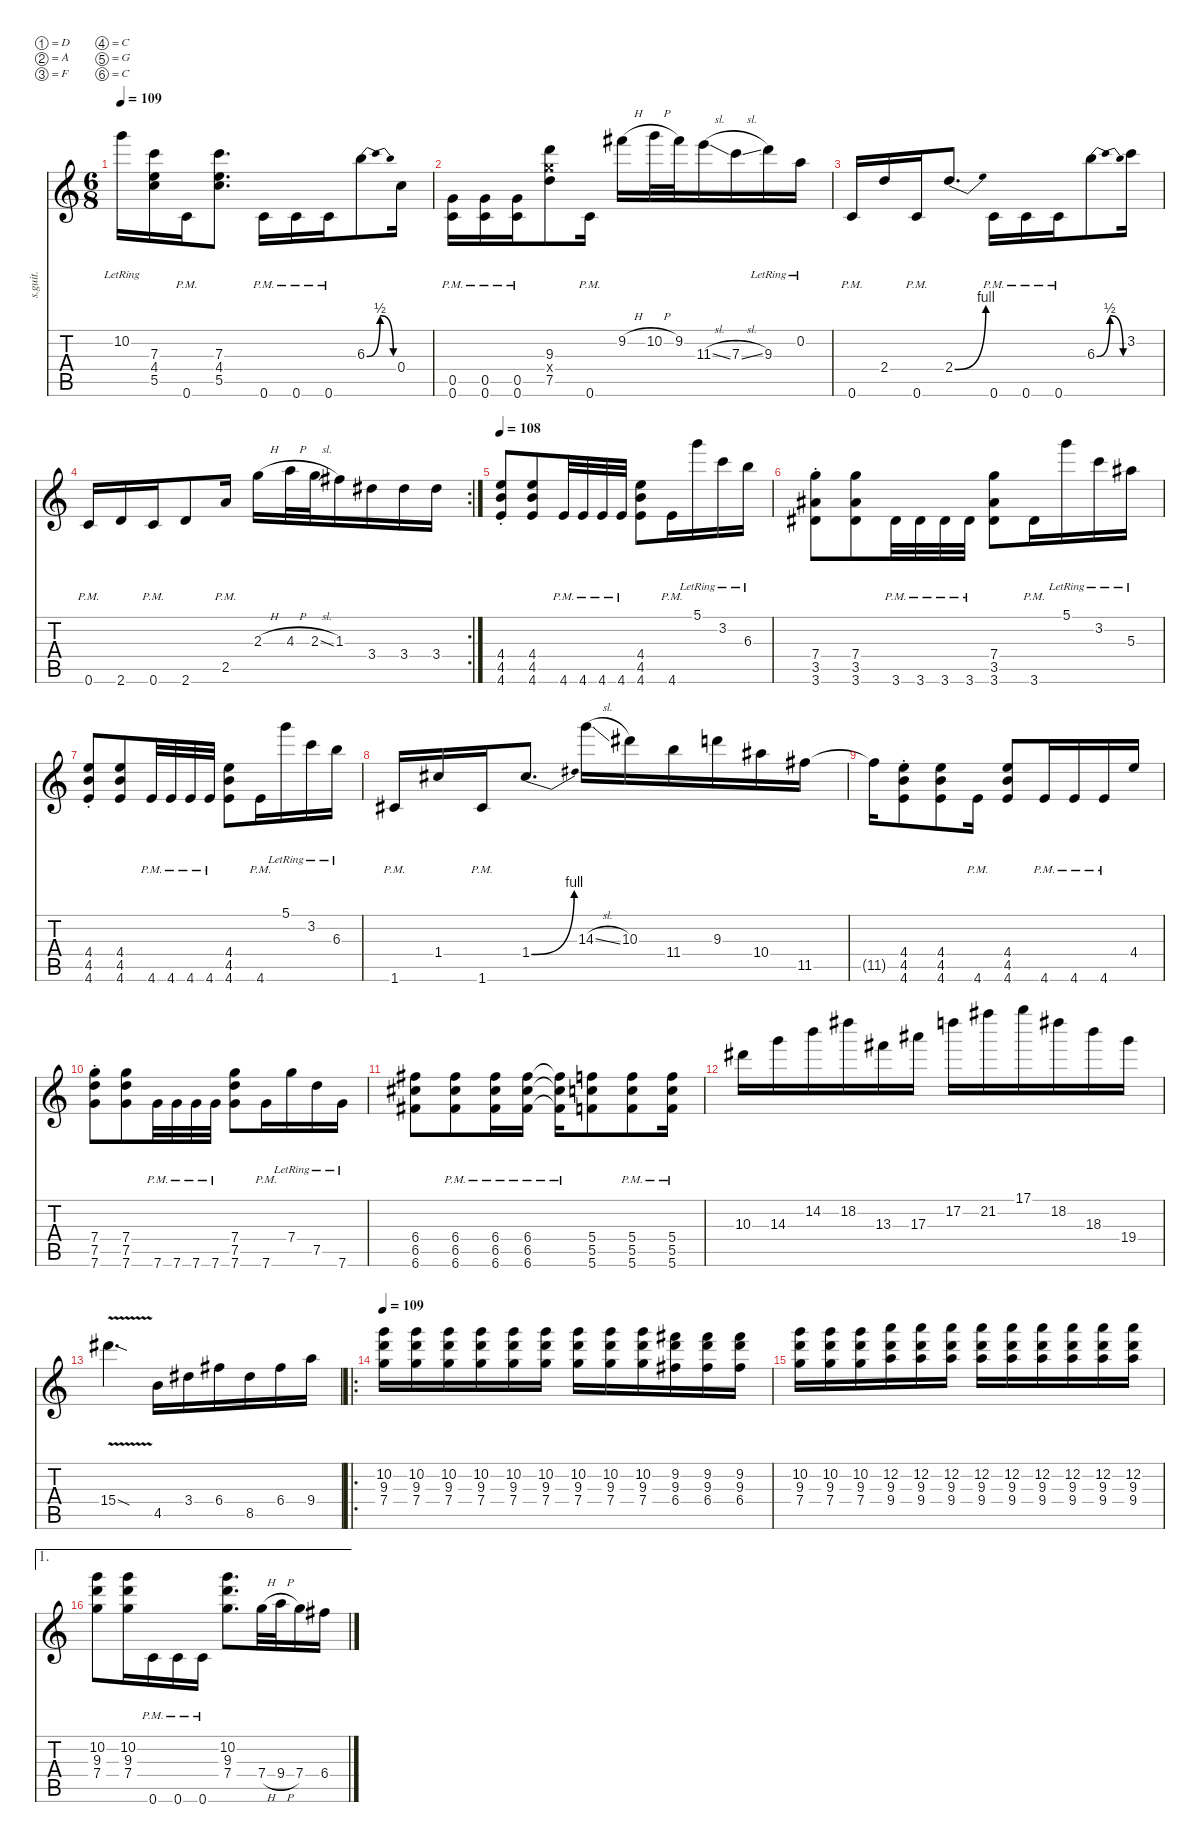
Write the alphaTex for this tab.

\defaultSystemsLayout 4
\hideDynamics
\bracketExtendMode nobrackets
\track ("Octaver effect gt2" "s.guit.") {instrument distortionguitar}
\staff {score tabs}
\tuning (D5 A4 F4 C4 G3 C3)
\ts (6 8)
\tempo 109
\clef g2
\ks c
10.2{lr t}.16{lyrics (0 "") lyrics (1 "") lyrics (2 "") lyrics (3 "") lyrics (4 "") dy mf} (7.3 4.4 5.5).16{lyrics (0 "") lyrics (1 "") lyrics (2 "") lyrics (3 "") lyrics (4 "")} 0.6{pm}.16{lyrics (0 "") lyrics (1 "") lyrics (2 "") lyrics (3 "") lyrics (4 "")} (7.3 4.4 5.5).8{d lyrics (0 "") lyrics (1 "") lyrics (2 "") lyrics (3 "") lyrics (4 "")} 0.6{pm}.16{lyrics (0 "") lyrics (1 "") lyrics (2 "") lyrics (3 "") lyrics (4 "")} 0.6{pm}.16{lyrics (0 "") lyrics (1 "") lyrics (2 "") lyrics (3 "") lyrics (4 "")} 0.6{pm}.16{lyrics (0 "") lyrics (1 "") lyrics (2 "") lyrics (3 "") lyrics (4 "")} 6.3{be (bendrelease 0 0 30 2 30 2 60 0)}.8{lyrics (0 "") lyrics (1 "") lyrics (2 "") lyrics (3 "") lyrics (4 "")} 0.4.16{lyrics (0 "") lyrics (1 "") lyrics (2 "") lyrics (3 "") lyrics (4 "")} |
(0.5{pm} 0.6{pm}).16{lyrics (0 "") lyrics (1 "") lyrics (2 "") lyrics (3 "") lyrics (4 "")} (0.5{pm} 0.6{pm}).16{lyrics (0 "") lyrics (1 "") lyrics (2 "") lyrics (3 "") lyrics (4 "")} (0.5{pm} 0.6{pm}).16{lyrics (0 "") lyrics (1 "") lyrics (2 "") lyrics (3 "") lyrics (4 "")} (9.3 7.5 7.4{x}).8{lyrics (0 "") lyrics (1 "") lyrics (2 "") lyrics (3 "") lyrics (4 "")} 0.6{pm}.16{lyrics (0 "") lyrics (1 "") lyrics (2 "") lyrics (3 "") lyrics (4 "")} 9.2{h acc #}.16{lyrics (0 "") lyrics (1 "") lyrics (2 "") lyrics (3 "") lyrics (4 "")} 10.2{h}.32{lyrics (0 "") lyrics (1 "") lyrics (2 "") lyrics (3 "") lyrics (4 "")} 9.2{acc #}.32{lyrics (0 "") lyrics (1 "") lyrics (2 "") lyrics (3 "") lyrics (4 "")} 11.3{sl}.16{lyrics (0 "") lyrics (1 "") lyrics (2 "") lyrics (3 "") lyrics (4 "")} 7.3{sl}.16{lyrics (0 "") lyrics (1 "") lyrics (2 "") lyrics (3 "") lyrics (4 "")} 9.3{lr}.16{lyrics (0 "") lyrics (1 "") lyrics (2 "") lyrics (3 "") lyrics (4 "")} 0.2{lr}.16{lyrics (0 "") lyrics (1 "") lyrics (2 "") lyrics (3 "") lyrics (4 "")} |
0.6{pm}.16{lyrics (0 "") lyrics (1 "") lyrics (2 "") lyrics (3 "") lyrics (4 "")} 2.4.16{lyrics (0 "") lyrics (1 "") lyrics (2 "") lyrics (3 "") lyrics (4 "")} 0.6{pm}.16{lyrics (0 "") lyrics (1 "") lyrics (2 "") lyrics (3 "") lyrics (4 "")} 2.4{be (bend 0 0 60 4)}.8{d lyrics (0 "") lyrics (1 "") lyrics (2 "") lyrics (3 "") lyrics (4 "")} 0.6{pm}.16{lyrics (0 "") lyrics (1 "") lyrics (2 "") lyrics (3 "") lyrics (4 "")} 0.6{pm}.16{lyrics (0 "") lyrics (1 "") lyrics (2 "") lyrics (3 "") lyrics (4 "")} 0.6{pm}.16{lyrics (0 "") lyrics (1 "") lyrics (2 "") lyrics (3 "") lyrics (4 "")} 6.3{be (bendrelease 0 0 30 2 30 2 60 0)}.8{lyrics (0 "") lyrics (1 "") lyrics (2 "") lyrics (3 "") lyrics (4 "")} 3.2.16{lyrics (0 "") lyrics (1 "") lyrics (2 "") lyrics (3 "") lyrics (4 "")} |
\rc 2
0.6{pm}.16{lyrics (0 "") lyrics (1 "") lyrics (2 "") lyrics (3 "") lyrics (4 "")} 2.6.16{lyrics (0 "") lyrics (1 "") lyrics (2 "") lyrics (3 "") lyrics (4 "")} 0.6{pm}.16{lyrics (0 "") lyrics (1 "") lyrics (2 "") lyrics (3 "") lyrics (4 "")} 2.6.8{lyrics (0 "") lyrics (1 "") lyrics (2 "") lyrics (3 "") lyrics (4 "")} 2.5{pm}.16{lyrics (0 "") lyrics (1 "") lyrics (2 "") lyrics (3 "") lyrics (4 "")} 2.3{h}.16{lyrics (0 "") lyrics (1 "") lyrics (2 "") lyrics (3 "") lyrics (4 "")} 4.3{h}.32{lyrics (0 "") lyrics (1 "") lyrics (2 "") lyrics (3 "") lyrics (4 "")} 2.3{sl}.32{lyrics (0 "") lyrics (1 "") lyrics (2 "") lyrics (3 "") lyrics (4 "")} 1.3{acc #}.16{lyrics (0 "") lyrics (1 "") lyrics (2 "") lyrics (3 "") lyrics (4 "")} 3.4{acc #}.16{lyrics (0 "") lyrics (1 "") lyrics (2 "") lyrics (3 "") lyrics (4 "")} 3.4{acc #}.16{lyrics (0 "") lyrics (1 "") lyrics (2 "") lyrics (3 "") lyrics (4 "")} 3.4{acc #}.16{lyrics (0 "") lyrics (1 "") lyrics (2 "") lyrics (3 "") lyrics (4 "")} |
\tempo 108
(4.4{st} 4.5{st} 4.6{st}).8{lyrics (0 "") lyrics (1 "") lyrics (2 "") lyrics (3 "") lyrics (4 "")} (4.4 4.5 4.6).8{lyrics (0 "") lyrics (1 "") lyrics (2 "") lyrics (3 "") lyrics (4 "")} 4.6{pm}.32{lyrics (0 "") lyrics (1 "") lyrics (2 "") lyrics (3 "") lyrics (4 "")} 4.6{pm}.32{lyrics (0 "") lyrics (1 "") lyrics (2 "") lyrics (3 "") lyrics (4 "")} 4.6{pm}.32{lyrics (0 "") lyrics (1 "") lyrics (2 "") lyrics (3 "") lyrics (4 "")} 4.6{pm}.32{lyrics (0 "") lyrics (1 "") lyrics (2 "") lyrics (3 "") lyrics (4 "")} (4.4 4.5 4.6).8{lyrics (0 "") lyrics (1 "") lyrics (2 "") lyrics (3 "") lyrics (4 "")} 4.6{pm}.16{lyrics (0 "") lyrics (1 "") lyrics (2 "") lyrics (3 "") lyrics (4 "")} 5.1{lr}.16{lyrics (0 "") lyrics (1 "") lyrics (2 "") lyrics (3 "") lyrics (4 "")} 3.2{lr}.16{lyrics (0 "") lyrics (1 "") lyrics (2 "") lyrics (3 "") lyrics (4 "")} 6.3{lr}.16{lyrics (0 "") lyrics (1 "") lyrics (2 "") lyrics (3 "") lyrics (4 "")} |
(7.4{st} 3.5{st acc #} 3.6{st acc #}).8{lyrics (0 "") lyrics (1 "") lyrics (2 "") lyrics (3 "") lyrics (4 "")} (7.4 3.5{acc #} 3.6{acc #}).8{lyrics (0 "") lyrics (1 "") lyrics (2 "") lyrics (3 "") lyrics (4 "")} 3.6{pm acc #}.32{lyrics (0 "") lyrics (1 "") lyrics (2 "") lyrics (3 "") lyrics (4 "")} 3.6{pm acc #}.32{lyrics (0 "") lyrics (1 "") lyrics (2 "") lyrics (3 "") lyrics (4 "")} 3.6{pm acc #}.32{lyrics (0 "") lyrics (1 "") lyrics (2 "") lyrics (3 "") lyrics (4 "")} 3.6{pm acc #}.32{lyrics (0 "") lyrics (1 "") lyrics (2 "") lyrics (3 "") lyrics (4 "")} (7.4 3.5{acc #} 3.6{acc #}).8{lyrics (0 "") lyrics (1 "") lyrics (2 "") lyrics (3 "") lyrics (4 "")} 3.6{pm acc #}.16{lyrics (0 "") lyrics (1 "") lyrics (2 "") lyrics (3 "") lyrics (4 "")} 5.1{lr}.16{lyrics (0 "") lyrics (1 "") lyrics (2 "") lyrics (3 "") lyrics (4 "")} 3.2{lr}.16{lyrics (0 "") lyrics (1 "") lyrics (2 "") lyrics (3 "") lyrics (4 "")} 5.3{lr acc #}.16{lyrics (0 "") lyrics (1 "") lyrics (2 "") lyrics (3 "") lyrics (4 "")} |
(4.4{st} 4.5{st} 4.6{st}).8{lyrics (0 "") lyrics (1 "") lyrics (2 "") lyrics (3 "") lyrics (4 "")} (4.4 4.5 4.6).8{lyrics (0 "") lyrics (1 "") lyrics (2 "") lyrics (3 "") lyrics (4 "")} 4.6{pm}.32{lyrics (0 "") lyrics (1 "") lyrics (2 "") lyrics (3 "") lyrics (4 "")} 4.6{pm}.32{lyrics (0 "") lyrics (1 "") lyrics (2 "") lyrics (3 "") lyrics (4 "")} 4.6{pm}.32{lyrics (0 "") lyrics (1 "") lyrics (2 "") lyrics (3 "") lyrics (4 "")} 4.6{pm}.32{lyrics (0 "") lyrics (1 "") lyrics (2 "") lyrics (3 "") lyrics (4 "")} (4.4 4.5 4.6).8{lyrics (0 "") lyrics (1 "") lyrics (2 "") lyrics (3 "") lyrics (4 "")} 4.6{pm}.16{lyrics (0 "") lyrics (1 "") lyrics (2 "") lyrics (3 "") lyrics (4 "")} 5.1{lr}.16{lyrics (0 "") lyrics (1 "") lyrics (2 "") lyrics (3 "") lyrics (4 "")} 3.2{lr}.16{lyrics (0 "") lyrics (1 "") lyrics (2 "") lyrics (3 "") lyrics (4 "")} 6.3{lr}.16{lyrics (0 "") lyrics (1 "") lyrics (2 "") lyrics (3 "") lyrics (4 "")} |
1.6{pm acc #}.16{lyrics (0 "") lyrics (1 "") lyrics (2 "") lyrics (3 "") lyrics (4 "")} 1.4{acc #}.16{lyrics (0 "") lyrics (1 "") lyrics (2 "") lyrics (3 "") lyrics (4 "")} 1.6{pm acc #}.16{lyrics (0 "") lyrics (1 "") lyrics (2 "") lyrics (3 "") lyrics (4 "")} 1.4{be (bend 0 0 55.199999999999996 4) acc #}.8{d lyrics (0 "") lyrics (1 "") lyrics (2 "") lyrics (3 "") lyrics (4 "")} 14.3{sl}.16{lyrics (0 "") lyrics (1 "") lyrics (2 "") lyrics (3 "") lyrics (4 "")} 10.3{acc #}.16{lyrics (0 "") lyrics (1 "") lyrics (2 "") lyrics (3 "") lyrics (4 "")} 11.4.16{lyrics (0 "") lyrics (1 "") lyrics (2 "") lyrics (3 "") lyrics (4 "")} 9.3.16{lyrics (0 "") lyrics (1 "") lyrics (2 "") lyrics (3 "") lyrics (4 "")} 10.4{acc #}.16{lyrics (0 "") lyrics (1 "") lyrics (2 "") lyrics (3 "") lyrics (4 "")} 11.5{acc #}.16{lyrics (0 "") lyrics (1 "") lyrics (2 "") lyrics (3 "") lyrics (4 "")} |
11.5{t acc #}.16{lyrics (0 "") lyrics (1 "") lyrics (2 "") lyrics (3 "") lyrics (4 "")} (4.4{st} 4.5{st} 4.6{st}).8{lyrics (0 "") lyrics (1 "") lyrics (2 "") lyrics (3 "") lyrics (4 "")} (4.4 4.5 4.6).8{lyrics (0 "") lyrics (1 "") lyrics (2 "") lyrics (3 "") lyrics (4 "")} 4.6{pm}.16{lyrics (0 "") lyrics (1 "") lyrics (2 "") lyrics (3 "") lyrics (4 "")} (4.4 4.5 4.6).8{lyrics (0 "") lyrics (1 "") lyrics (2 "") lyrics (3 "") lyrics (4 "")} 4.6{pm}.16{lyrics (0 "") lyrics (1 "") lyrics (2 "") lyrics (3 "") lyrics (4 "")} 4.6{pm}.16{lyrics (0 "") lyrics (1 "") lyrics (2 "") lyrics (3 "") lyrics (4 "")} 4.6{pm}.16{lyrics (0 "") lyrics (1 "") lyrics (2 "") lyrics (3 "") lyrics (4 "")} 4.4.16{lyrics (0 "") lyrics (1 "") lyrics (2 "") lyrics (3 "") lyrics (4 "")} |
(7.4{st} 7.5{st} 7.6{st}).8{lyrics (0 "") lyrics (1 "") lyrics (2 "") lyrics (3 "") lyrics (4 "")} (7.4 7.5 7.6).8{lyrics (0 "") lyrics (1 "") lyrics (2 "") lyrics (3 "") lyrics (4 "")} 7.6{pm}.32{lyrics (0 "") lyrics (1 "") lyrics (2 "") lyrics (3 "") lyrics (4 "")} 7.6{pm}.32{lyrics (0 "") lyrics (1 "") lyrics (2 "") lyrics (3 "") lyrics (4 "")} 7.6{pm}.32{lyrics (0 "") lyrics (1 "") lyrics (2 "") lyrics (3 "") lyrics (4 "")} 7.6{pm}.32{lyrics (0 "") lyrics (1 "") lyrics (2 "") lyrics (3 "") lyrics (4 "")} (7.4 7.5 7.6).8{lyrics (0 "") lyrics (1 "") lyrics (2 "") lyrics (3 "") lyrics (4 "")} 7.6{pm}.16{lyrics (0 "") lyrics (1 "") lyrics (2 "") lyrics (3 "") lyrics (4 "")} 7.4{lr}.16{lyrics (0 "") lyrics (1 "") lyrics (2 "") lyrics (3 "") lyrics (4 "")} 7.5{lr}.16{lyrics (0 "") lyrics (1 "") lyrics (2 "") lyrics (3 "") lyrics (4 "")} 7.6{lr}.16{lyrics (0 "") lyrics (1 "") lyrics (2 "") lyrics (3 "") lyrics (4 "")} |
(6.4{acc #} 6.5{acc #} 6.6{acc #}).8{lyrics (0 "") lyrics (1 "") lyrics (2 "") lyrics (3 "") lyrics (4 "")} (6.4{pm acc #} 6.5{pm acc #} 6.6{pm acc #}).8{lyrics (0 "") lyrics (1 "") lyrics (2 "") lyrics (3 "") lyrics (4 "")} (6.4{pm acc #} 6.5{pm acc #} 6.6{pm acc #}).16{lyrics (0 "") lyrics (1 "") lyrics (2 "") lyrics (3 "") lyrics (4 "")} (6.4{pm acc #} 6.5{pm acc #} 6.6{pm acc #}).16{lyrics (0 "") lyrics (1 "") lyrics (2 "") lyrics (3 "") lyrics (4 "")} (6.4{pm t acc #} 6.5{pm t acc #} 6.6{pm t acc #}).16{lyrics (0 "") lyrics (1 "") lyrics (2 "") lyrics (3 "") lyrics (4 "")} (5.4 5.5 5.6).8{lyrics (0 "") lyrics (1 "") lyrics (2 "") lyrics (3 "") lyrics (4 "")} (5.4{pm} 5.5{pm} 5.6{pm}).8{lyrics (0 "") lyrics (1 "") lyrics (2 "") lyrics (3 "") lyrics (4 "")} (5.4{pm} 5.5{pm} 5.6{pm}).16{lyrics (0 "") lyrics (1 "") lyrics (2 "") lyrics (3 "") lyrics (4 "")} |
10.3{acc #}.16{lyrics (0 "") lyrics (1 "") lyrics (2 "") lyrics (3 "") lyrics (4 "")} 14.3.16{lyrics (0 "") lyrics (1 "") lyrics (2 "") lyrics (3 "") lyrics (4 "")} 14.2.16{lyrics (0 "") lyrics (1 "") lyrics (2 "") lyrics (3 "") lyrics (4 "")} 18.2{acc #}.16{lyrics (0 "") lyrics (1 "") lyrics (2 "") lyrics (3 "") lyrics (4 "")} 13.3{acc #}.16{lyrics (0 "") lyrics (1 "") lyrics (2 "") lyrics (3 "") lyrics (4 "")} 17.3{acc #}.16{lyrics (0 "") lyrics (1 "") lyrics (2 "") lyrics (3 "") lyrics (4 "")} 17.2.16{lyrics (0 "") lyrics (1 "") lyrics (2 "") lyrics (3 "") lyrics (4 "")} 21.2{acc #}.16{lyrics (0 "") lyrics (1 "") lyrics (2 "") lyrics (3 "") lyrics (4 "")} 17.1.16{lyrics (0 "") lyrics (1 "") lyrics (2 "") lyrics (3 "") lyrics (4 "")} 18.2{acc #}.16{lyrics (0 "") lyrics (1 "") lyrics (2 "") lyrics (3 "") lyrics (4 "")} 18.3.16{lyrics (0 "") lyrics (1 "") lyrics (2 "") lyrics (3 "") lyrics (4 "")} 19.4.16{lyrics (0 "") lyrics (1 "") lyrics (2 "") lyrics (3 "") lyrics (4 "")} |
15.4{v sod acc #}.4{d lyrics (0 "") lyrics (1 "") lyrics (2 "") lyrics (3 "") lyrics (4 "")} 4.5.16{lyrics (0 "") lyrics (1 "") lyrics (2 "") lyrics (3 "") lyrics (4 "")} 3.4{acc #}.16{lyrics (0 "") lyrics (1 "") lyrics (2 "") lyrics (3 "") lyrics (4 "")} 6.4{acc #}.16{lyrics (0 "") lyrics (1 "") lyrics (2 "") lyrics (3 "") lyrics (4 "")} 8.5{acc #}.16{lyrics (0 "") lyrics (1 "") lyrics (2 "") lyrics (3 "") lyrics (4 "")} 6.4{acc #}.16{lyrics (0 "") lyrics (1 "") lyrics (2 "") lyrics (3 "") lyrics (4 "")} 9.4.16{lyrics (0 "") lyrics (1 "") lyrics (2 "") lyrics (3 "") lyrics (4 "")} |
\ro
\tempo 109
(10.2 9.3 7.4).16{lyrics (0 "") lyrics (1 "") lyrics (2 "") lyrics (3 "") lyrics (4 "")} (10.2 9.3 7.4).16{lyrics (0 "") lyrics (1 "") lyrics (2 "") lyrics (3 "") lyrics (4 "")} (10.2 9.3 7.4).16{lyrics (0 "") lyrics (1 "") lyrics (2 "") lyrics (3 "") lyrics (4 "")} (10.2 9.3 7.4).16{lyrics (0 "") lyrics (1 "") lyrics (2 "") lyrics (3 "") lyrics (4 "")} (10.2 9.3 7.4).16{lyrics (0 "") lyrics (1 "") lyrics (2 "") lyrics (3 "") lyrics (4 "")} (10.2 9.3 7.4).16{lyrics (0 "") lyrics (1 "") lyrics (2 "") lyrics (3 "") lyrics (4 "")} (10.2 9.3 7.4).16{lyrics (0 "") lyrics (1 "") lyrics (2 "") lyrics (3 "") lyrics (4 "")} (10.2 9.3 7.4).16{lyrics (0 "") lyrics (1 "") lyrics (2 "") lyrics (3 "") lyrics (4 "")} (10.2 9.3 7.4).16{lyrics (0 "") lyrics (1 "") lyrics (2 "") lyrics (3 "") lyrics (4 "")} (9.2{acc #} 9.3 6.4{acc #}).16{lyrics (0 "") lyrics (1 "") lyrics (2 "") lyrics (3 "") lyrics (4 "")} (9.2{acc #} 9.3 6.4{acc #}).16{lyrics (0 "") lyrics (1 "") lyrics (2 "") lyrics (3 "") lyrics (4 "")} (9.2{acc #} 9.3 6.4{acc #}).16{lyrics (0 "") lyrics (1 "") lyrics (2 "") lyrics (3 "") lyrics (4 "")} |
(10.2 9.3 7.4).16{lyrics (0 "") lyrics (1 "") lyrics (2 "") lyrics (3 "") lyrics (4 "")} (10.2 9.3 7.4).16{lyrics (0 "") lyrics (1 "") lyrics (2 "") lyrics (3 "") lyrics (4 "")} (10.2 9.3 7.4).16{lyrics (0 "") lyrics (1 "") lyrics (2 "") lyrics (3 "") lyrics (4 "")} (12.2 9.3 9.4).16{lyrics (0 "") lyrics (1 "") lyrics (2 "") lyrics (3 "") lyrics (4 "")} (12.2 9.3 9.4).16{lyrics (0 "") lyrics (1 "") lyrics (2 "") lyrics (3 "") lyrics (4 "")} (12.2 9.3 9.4).16{lyrics (0 "") lyrics (1 "") lyrics (2 "") lyrics (3 "") lyrics (4 "")} (12.2 9.3 9.4).16{lyrics (0 "") lyrics (1 "") lyrics (2 "") lyrics (3 "") lyrics (4 "")} (12.2 9.3 9.4).16{lyrics (0 "") lyrics (1 "") lyrics (2 "") lyrics (3 "") lyrics (4 "")} (12.2 9.3 9.4).16{lyrics (0 "") lyrics (1 "") lyrics (2 "") lyrics (3 "") lyrics (4 "")} (12.2 9.3 9.4).16{lyrics (0 "") lyrics (1 "") lyrics (2 "") lyrics (3 "") lyrics (4 "")} (12.2 9.3 9.4).16{lyrics (0 "") lyrics (1 "") lyrics (2 "") lyrics (3 "") lyrics (4 "")} (12.2 9.3 9.4).16{lyrics (0 "") lyrics (1 "") lyrics (2 "") lyrics (3 "") lyrics (4 "")} |
\ae 1
(10.2 9.3 7.4).8{lyrics (0 "") lyrics (1 "") lyrics (2 "") lyrics (3 "") lyrics (4 "")} (10.2 9.3 7.4).16{lyrics (0 "") lyrics (1 "") lyrics (2 "") lyrics (3 "") lyrics (4 "")} 0.6{pm}.16{lyrics (0 "") lyrics (1 "") lyrics (2 "") lyrics (3 "") lyrics (4 "")} 0.6{pm}.16{lyrics (0 "") lyrics (1 "") lyrics (2 "") lyrics (3 "") lyrics (4 "")} 0.6{pm}.16{lyrics (0 "") lyrics (1 "") lyrics (2 "") lyrics (3 "") lyrics (4 "")} (10.2 9.3 7.4).8{d lyrics (0 "") lyrics (1 "") lyrics (2 "") lyrics (3 "") lyrics (4 "")} 7.4{h}.32{lyrics (0 "") lyrics (1 "") lyrics (2 "") lyrics (3 "") lyrics (4 "")} 9.4{h}.32{lyrics (0 "") lyrics (1 "") lyrics (2 "") lyrics (3 "") lyrics (4 "")} 7.4.16{lyrics (0 "") lyrics (1 "") lyrics (2 "") lyrics (3 "") lyrics (4 "")} 6.4{acc #}.16{lyrics (0 "") lyrics (1 "") lyrics (2 "") lyrics (3 "") lyrics (4 "")}
